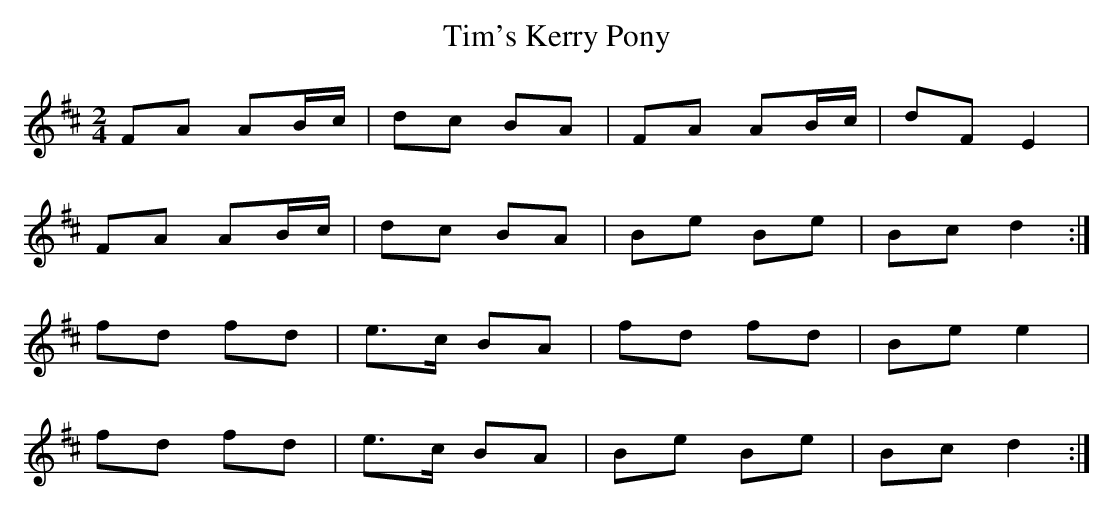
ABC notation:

X:1
T: Tim's Kerry Pony
M: 2/4
L: 1/8
K: D
FA AB/2c/2 | dc BA | FA AB/2c/2 | dF E2 |
FA AB/2c/2 | dc BA | Be Be | Bc d2 :|
fd fd | e>c BA | fd fd | Be e2 |
fd fd | e>c BA | Be Be | Bc d2 :|
